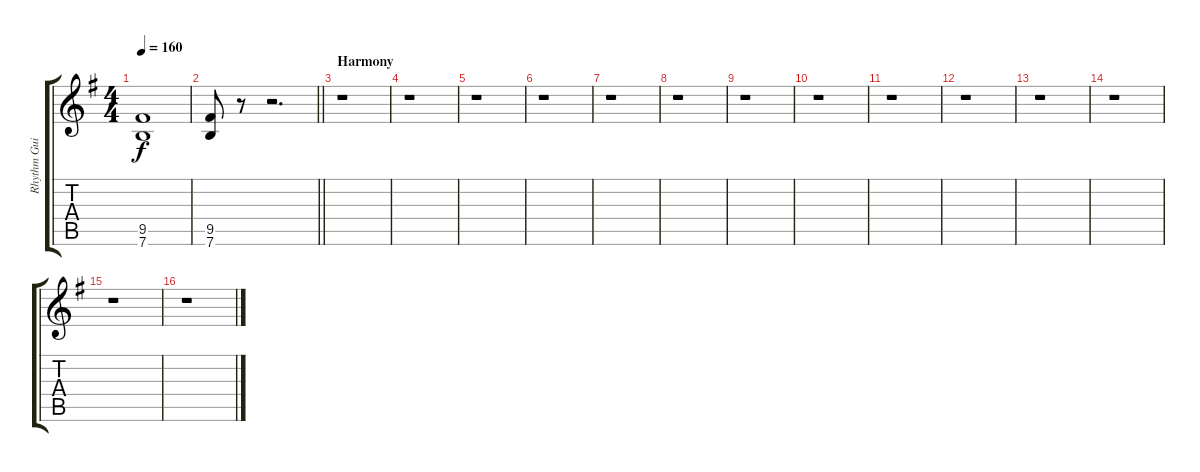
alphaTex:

\track ("Rhythm Guitar 1: Henrik Juhano" "Rhythm Gui") {instrument distortionguitar}
\staff {score tabs}
\tuning (E4 B3 G3 D3 A2 E2) {hide}
\ts (4 4)
\tempo 160
\clef g2
\ks eminor
(9.5 7.6).1{dy f} |
\barLineRight lightlight
(9.5 7.6).8 r.8 r.2{d} |
\section ("" "Harmony")
r.1 |
r.1 |
r.1 |
r.1 |
r.1 |
r.1 |
r.1 |
r.1 |
r.1 |
r.1 |
r.1 |
r.1 |
r.1 |
r.1
